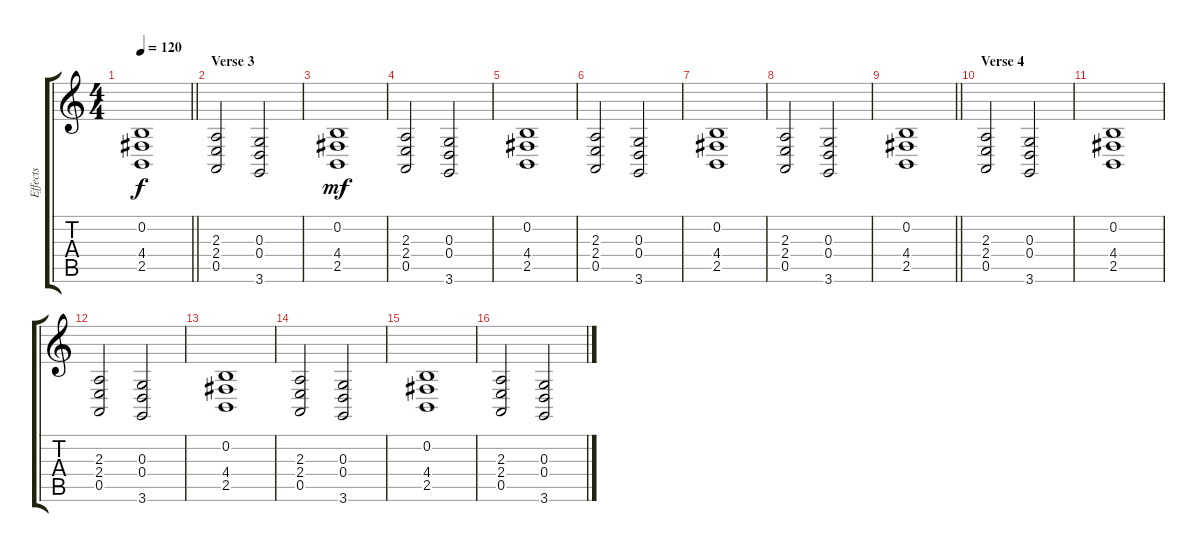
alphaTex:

\track ("Effects" "Effects") {instrument stringensemble1}
\staff {score tabs}
\tuning (E4 B3 G3 D3 A2 E2) {hide}
\ts (4 4)
\tempo 120
\clef g2
\barLineRight lightlight
\ks c
(0.2 4.4 2.5).1{dy f} |
\section ("" "Verse 3")
(2.3 2.4 0.5).2 (0.3 0.4 3.6).2 |
(0.2 4.4 2.5).1{dy mf} |
(2.3 2.4 0.5).2 (0.3 0.4 3.6).2 |
(0.2 4.4 2.5).1 |
(2.3 2.4 0.5).2 (0.3 0.4 3.6).2 |
(0.2 4.4 2.5).1 |
(2.3 2.4 0.5).2 (0.3 0.4 3.6).2 |
\barLineRight lightlight
(0.2 4.4 2.5).1 |
\section ("" "Verse 4")
(2.3 2.4 0.5).2 (0.3 0.4 3.6).2 |
(0.2 4.4 2.5).1 |
(2.3 2.4 0.5).2 (0.3 0.4 3.6).2 |
(0.2 4.4 2.5).1 |
(2.3 2.4 0.5).2 (0.3 0.4 3.6).2 |
(0.2 4.4 2.5).1 |
(2.3 2.4 0.5).2 (0.3 0.4 3.6).2
